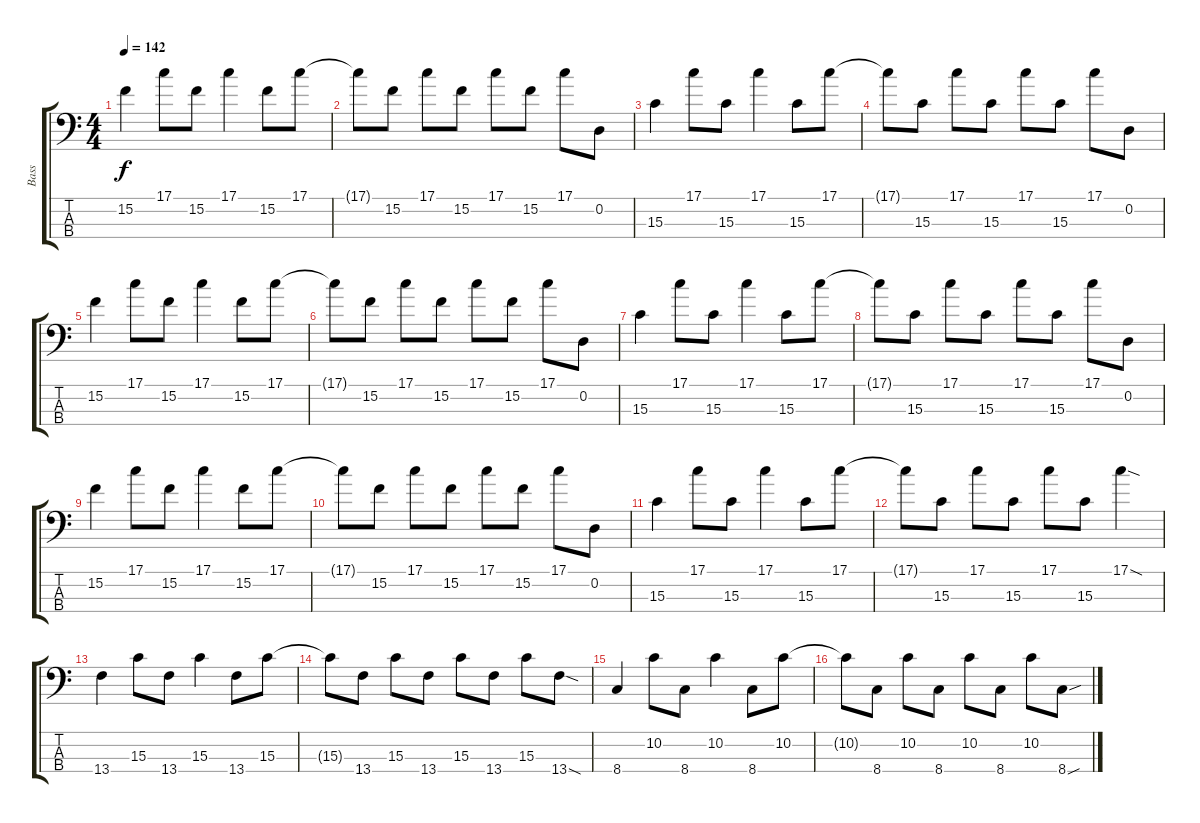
\track ("Bass" "Bass") {instrument electricbassfinger}
\staff {score tabs}
\tuning (G2 D2 A1 E1) {hide}
\ts (4 4)
\tempo 142
\clef f4
\ks c
15.2.4{dy f} 17.1.8 15.2.8 17.1.4 15.2.8 17.1.8 |
17.1{t}.8 15.2.8 17.1.8 15.2.8 17.1.8 15.2.8 17.1.8 0.2.8 |
15.3.4 17.1.8 15.3.8 17.1.4 15.3.8 17.1.8 |
17.1{t}.8 15.3.8 17.1.8 15.3.8 17.1.8 15.3.8 17.1.8 0.2.8 |
15.2.4 17.1.8 15.2.8 17.1.4 15.2.8 17.1.8 |
17.1{t}.8 15.2.8 17.1.8 15.2.8 17.1.8 15.2.8 17.1.8 0.2.8 |
15.3.4 17.1.8 15.3.8 17.1.4 15.3.8 17.1.8 |
17.1{t}.8 15.3.8 17.1.8 15.3.8 17.1.8 15.3.8 17.1.8 0.2.8 |
15.2.4 17.1.8 15.2.8 17.1.4 15.2.8 17.1.8 |
17.1{t}.8 15.2.8 17.1.8 15.2.8 17.1.8 15.2.8 17.1.8 0.2.8 |
15.3.4 17.1.8 15.3.8 17.1.4 15.3.8 17.1.8 |
17.1{t}.8 15.3.8 17.1.8 15.3.8 17.1.8 15.3.8 17.1{sod}.4 |
13.4.4 15.3.8 13.4.8 15.3.4 13.4.8 15.3.8 |
15.3{t}.8 13.4.8 15.3.8 13.4.8 15.3.8 13.4.8 15.3.8 13.4{sod}.8 |
8.4.4 10.2.8 8.4.8 10.2.4 8.4.8 10.2.8 |
10.2{t}.8 8.4.8 10.2.8 8.4.8 10.2.8 8.4.8 10.2.8 8.4{sou}.8
